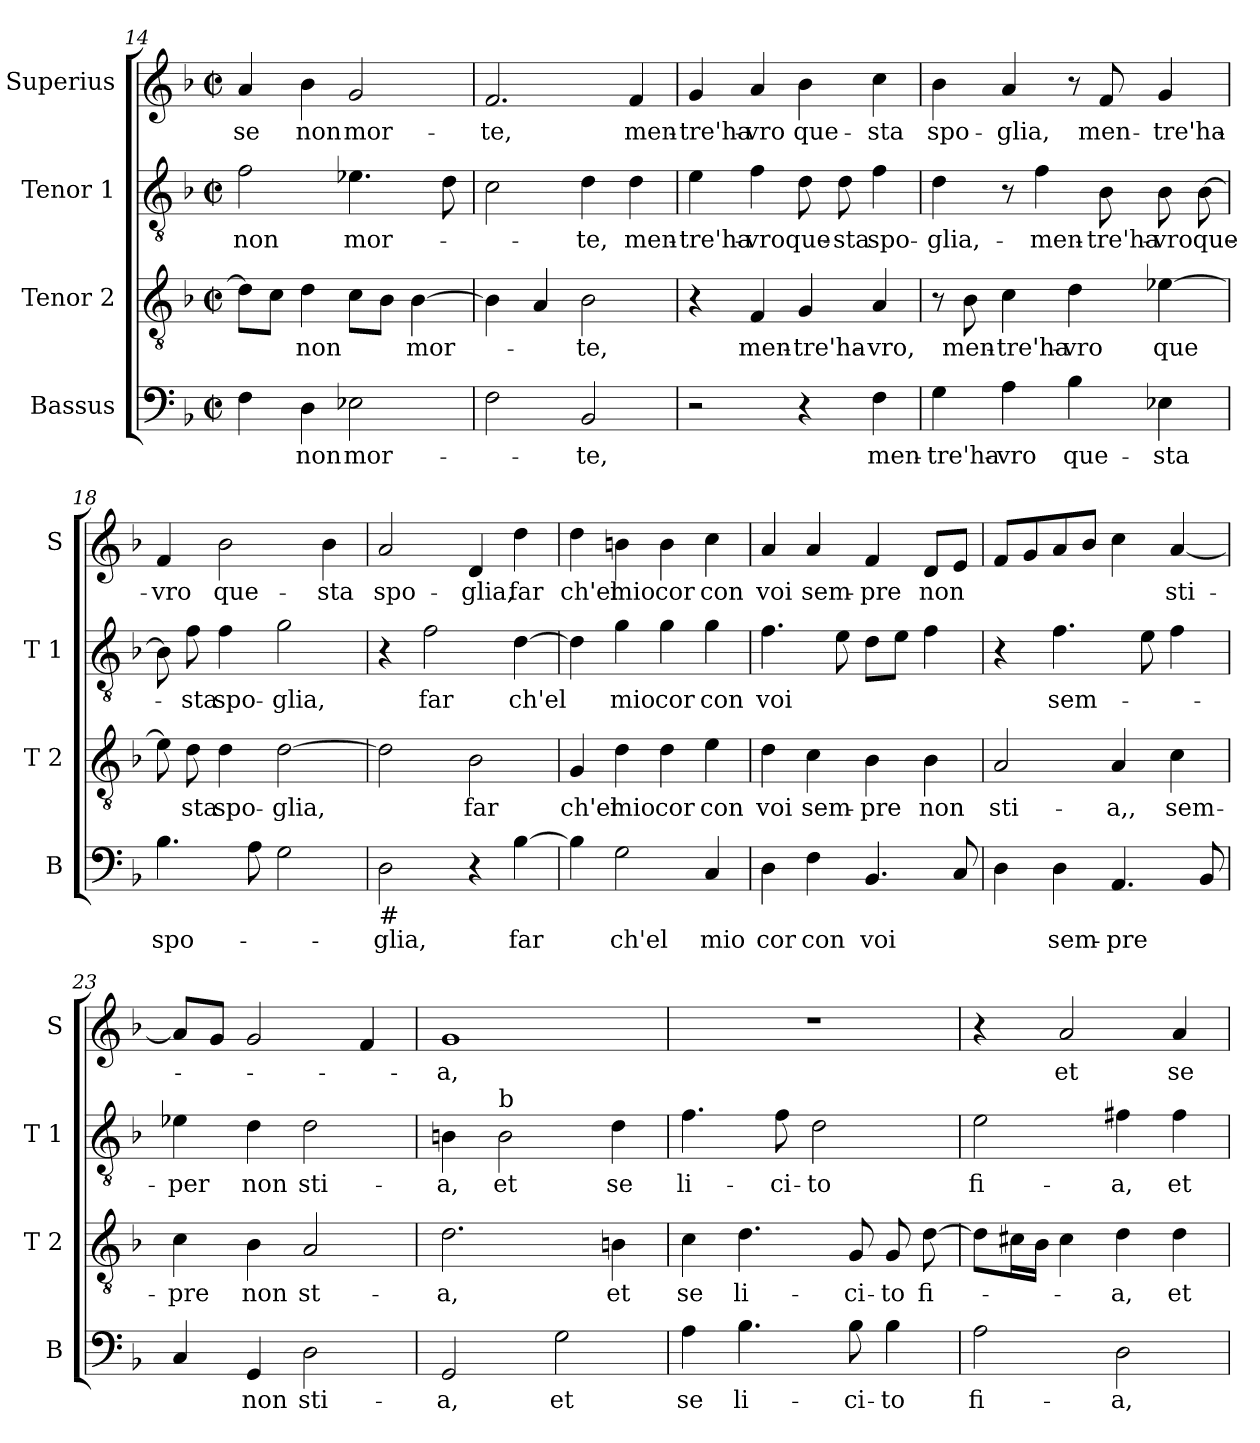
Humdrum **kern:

**kern	**text	**kern	**text	**kern	**text	**kern	**text
*part4	*part4	*part3	*part3	*part2	*part2	*part1	*part1
*staff4	*staff4	*staff3	*staff3	*staff2	*staff2	*staff1	*staff1
*I"Bassus	*	*I"Tenor 2	*	*I"Tenor 1	*	*I"Superius	*
*I'B	*	*I'T 2	*	*I'T 1	*	*I'S	*
*clefF4	*	*clefGv2	*	*clefGv2	*	*clefG2	*
*k[b-]	*	*k[b-]	*	*k[b-]	*	*k[b-]	*
*F:	*	*F:	*	*F:	*	*F:	*
*M2/2	*	*M2/2	*	*M2/2	*	*M2/2	*
*met(c|)	*	*met(c|)	*	*met(c|)	*	*met(c|)	*
=14	=14	=14	=14	=14	=14	=14	=14
4F\	.	8d\L]	.	2f\	non	4a/	se
.	.	8c\J	.	.	.	.	.
4D\	non	4d\	non	.	.	4b-\	non
2E-X\	mor-	8c\L	.	4.e-X\	mor-	2g/	mor-
.	.	8B-\J	.	.	.	.	.
.	.	[4B-\	mor-	.	.	.	.
.	.	.	.	8d\	.	.	.
=15	=15	=15	=15	=15	=15	=15	=15
2F\	.	4B-\]	.	2c\	.	2.f/	-te,
.	.	4A/	.	.	.	.	.
2BB-/	-te,	2B-\	-te,	4d\	-te,	.	.
.	.	.	.	4d\	men-	4f/	men-
!!LO:PB:g=z
=16	=16	=16	=16	=16	=16	=16	=16
2r	.	4r	.	4e\	-tre'ha-	4g/	-tre'ha-
.	.	4F/	men-	4f\	-vro	4a/	-vro
4r	.	4G/	-tre'ha-	8d\	que-	4b-\	que-
.	.	.	.	8d\	-sta	.	.
4F\	men-	4A/	-vro,	4f\	spo-	4cc\	-sta
=17	=17	=17	=17	=17	=17	=17	=17
4G\	-tre'ha-	8r	.	4d\	-glia,-	4b-\	spo-
.	.	8B-\	men-	.	.	.	.
4A\	-vro	4c\	-tre'ha-	8r	.	4a/	-glia,
.	.	.	.	4f\	-men-	.	.
4B-\	que-	4d\	-vro	.	.	8r	.
.	.	.	.	8B-\	-tre'ha-	8f/	men-
4E-X\	-sta	[4e-X\	que	8B-\	-vro	4g/	-tre'ha-
.	.	.	.	[8B-\	que-	.	.
=18	=18	=18	=18	=18	=18	=18	=18
4.B-\	spo-	8e-\]	.	8B-\]	.	4f/	-vro
.	.	8d\	sta	8f\	-sta	.	.
.	.	4d\	spo-	4f\	spo-	2b-\	que-
8A\	.	.	.	.	.	.	.
2G\	.	[2d\	-glia,	2g\	-glia,	.	.
.	.	.	.	.	.	4b-\	-sta
=19	=19	=19	=19	=19	=19	=19	=19
!LO:TX:b:t=#	!	!	!	!	!	!	!
2D\	-glia,	2d\]	.	4r	.	2a/	spo-
.	.	.	.	2f\	far	.	.
4r	.	2B-\	far	.	.	4d/	-glia,
[4B-\	far	.	.	[4d\	ch'el	4dd\	far
!!LO:LB:g=z
=20	=20	=20	=20	=20	=20	=20	=20
4B-\]	.	4G/	ch'el	4d\]	.	4dd\	ch'el
2G\	ch'el	4d\	mio	4g\	mio	4bn\	mio
.	.	4d\	cor	4g\	cor	4b\	cor
4C/	mio	4e\	con	4g\	con	4cc\	con
=21	=21	=21	=21	=21	=21	=21	=21
4D\	cor	4d\	voi	4.f\	voi	4a/	voi
4F\	con	4c\	sem-	.	.	4a/	sem-
.	.	.	.	8e\	.	.	.
4.BB-/	voi	4B-\	-pre	8d\L	.	4f/	-pre
.	.	.	.	8e\J	.	.	.
.	.	4B-\	non	4f\	.	8d/L	non
8C/	.	.	.	.	.	8e/J	.
=22	=22	=22	=22	=22	=22	=22	=22
4D\	.	2A/	sti-	4r	.	8f/L	.
.	.	.	.	.	.	8g/	.
4D\	sem-	.	.	4.f\	sem-	8a/	.
.	.	.	.	.	.	8b-/J	.
4.AA/	-pre	4A/	-a,,	.	.	4cc\	.
.	.	.	.	8e\	.	.	.
.	.	4c\	sem-	4f\	.	[4a/	sti-
8BB-/	.	.	.	.	.	.	.
=23	=23	=23	=23	=23	=23	=23	=23
4C/	.	4c\	-pre	4e-X\	-per	8a/L]	.
.	.	.	.	.	.	8g/J	.
4GG/	non	4B-\	non	4d\	non	2g/	.
2D\	sti-	2A/	st-	2d\	sti-	.	.
.	.	.	.	.	.	4f/	.
=24	=24	=24	=24	=24	=24	=24	=24
2GG/	-a,	2.d\	-a,	4Bn\	-a,	1g	-a,
!	!	!	!	!LO:TX:a:t=b	!	!	!
.	.	.	.	2B\	et	.	.
2G\	et	.	.	.	.	.	.
.	.	4Bn\	et	4d\	se	.	.
!!LO:LB:g=z
=25	=25	=25	=25	=25	=25	=25	=25
4A\	se	4c\	se	4.f\	li-	1r	.
4.B-\	li-	4.d\	li-	.	.	.	.
.	.	.	.	8f\	-ci-	.	.
.	.	.	.	2d\	-to	.	.
8B-\	-ci-	8G/	-ci-	.	.	.	.
4B-\	-to	8G/	-to	.	.	.	.
.	.	[8d\	fi-	.	.	.	.
=26	=26	=26	=26	=26	=26	=26	=26
2A\	fi-	8d\L]	.	2e\	fi-	4r	.
.	.	16c#X\L	.	.	.	.	.
.	.	16B-\JJ	.	.	.	.	.
.	.	4c#\	.	.	.	2a/	et
2D\	-a,	4d\	-a,	4f#X\	-a,	.	.
.	.	4d\	et	4f#\	et	4a/	se
=	=	=	=	=	=	=	=
*-	*-	*-	*-	*-	*-	*-	*-
